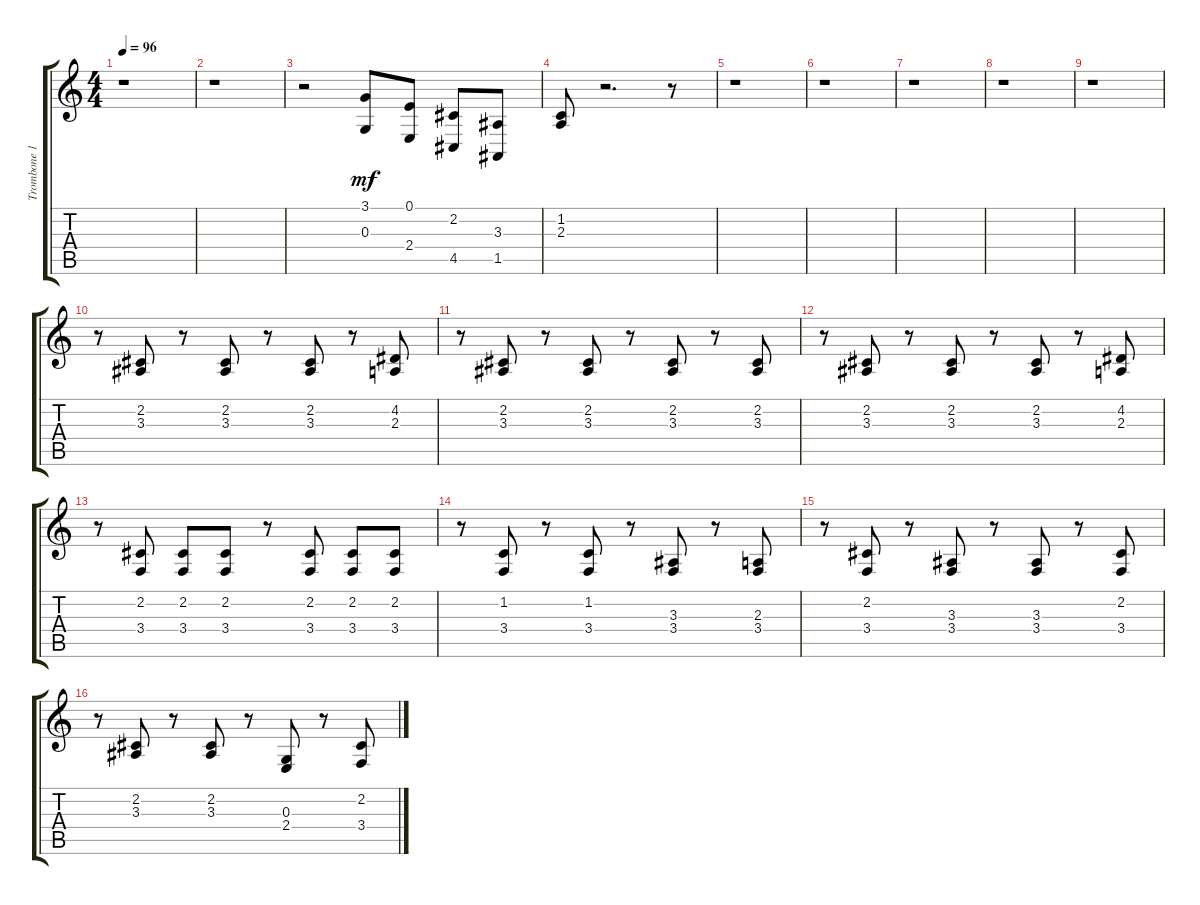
\track ("Trombone 1" "Trombone 1") {instrument trombone}
\staff {score tabs}
\tuning (E4 B3 G3 D3 A2 E2) {hide}
\ts (4 4)
\tempo 96
\clef g2
\ks c
r.1{dy mf} |
r.1 |
r.2 (3.1 0.3).8 (0.1 2.4).8 (2.2 4.5).8 (3.3 1.5).8 |
(1.2 2.3).8 r.2{d} r.8 |
r.1 |
r.1 |
r.1 |
r.1 |
r.1 |
r.8 (2.2 3.3).8 r.8 (2.2 3.3).8 r.8 (2.2 3.3).8 r.8 (4.2 2.3).8 |
r.8 (2.2 3.3).8 r.8 (2.2 3.3).8 r.8 (2.2 3.3).8 r.8 (2.2 3.3).8 |
r.8 (2.2 3.3).8 r.8 (2.2 3.3).8 r.8 (2.2 3.3).8 r.8 (4.2 2.3).8 |
r.8 (2.2 3.4).8 (2.2 3.4).8 (2.2 3.4).8 r.8 (2.2 3.4).8 (2.2 3.4).8 (2.2 3.4).8 |
r.8 (1.2 3.4).8 r.8 (1.2 3.4).8 r.8 (3.3 3.4).8 r.8 (2.3 3.4).8 |
r.8 (2.2 3.4).8 r.8 (3.3 3.4).8 r.8 (3.3 3.4).8 r.8 (2.2 3.4).8 |
r.8 (2.2 3.3).8 r.8 (2.2 3.3).8 r.8 (0.3 2.4).8 r.8 (2.2 3.4).8
